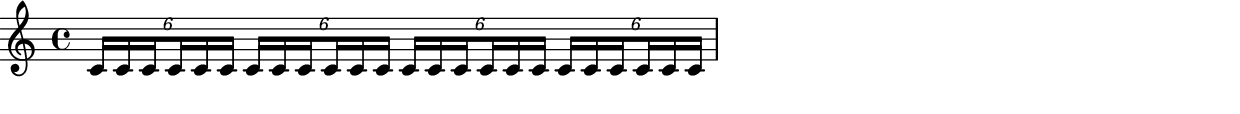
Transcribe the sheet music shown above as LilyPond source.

%% Generated by lilypond-book
%% Options: [exampleindent=10.16\mm,indent=0\mm,line-width=160\mm]
\include "lilypond-book-preamble.ly"


% ****************************************************************
% Start cut-&-pastable-section
% ****************************************************************



\paper {
  indent = 0\mm
  line-width = 160\mm
  % offset the left padding, also add 1mm as lilypond creates cropped
  % images with a little space on the right
  line-width = #(- line-width (* mm  3.000000) (* mm 1))
}

\layout {
  
}





% ****************************************************************
% ly snippet:
% ****************************************************************
\sourcefilename "/home/gub/NewGub/gub/target/linux-x86/src/lilypond-git.sv.gnu.org--lilypond.git-release-unstable/input/regression/beam-subdivide-tuplets.ly"
\sourcefileline 0
\version "2.17.11"

\header {
  
  doctitle = "Beam subdivide tuplets"

  texidoc = "
Tuplets that span more than one beat should be
subdivided if subdivideBeams is #t.  In this example,
the beams should be subdivided every 1/8.
"

}

\relative c' {
    \tupletSpan 4
    \set baseMoment = #(ly:make-moment 1/8)
    \set subdivideBeams = ##t
    \tuplet 6/4 { \repeat unfold 24 { c16 } }
}



% ****************************************************************
% end ly snippet
% ****************************************************************
